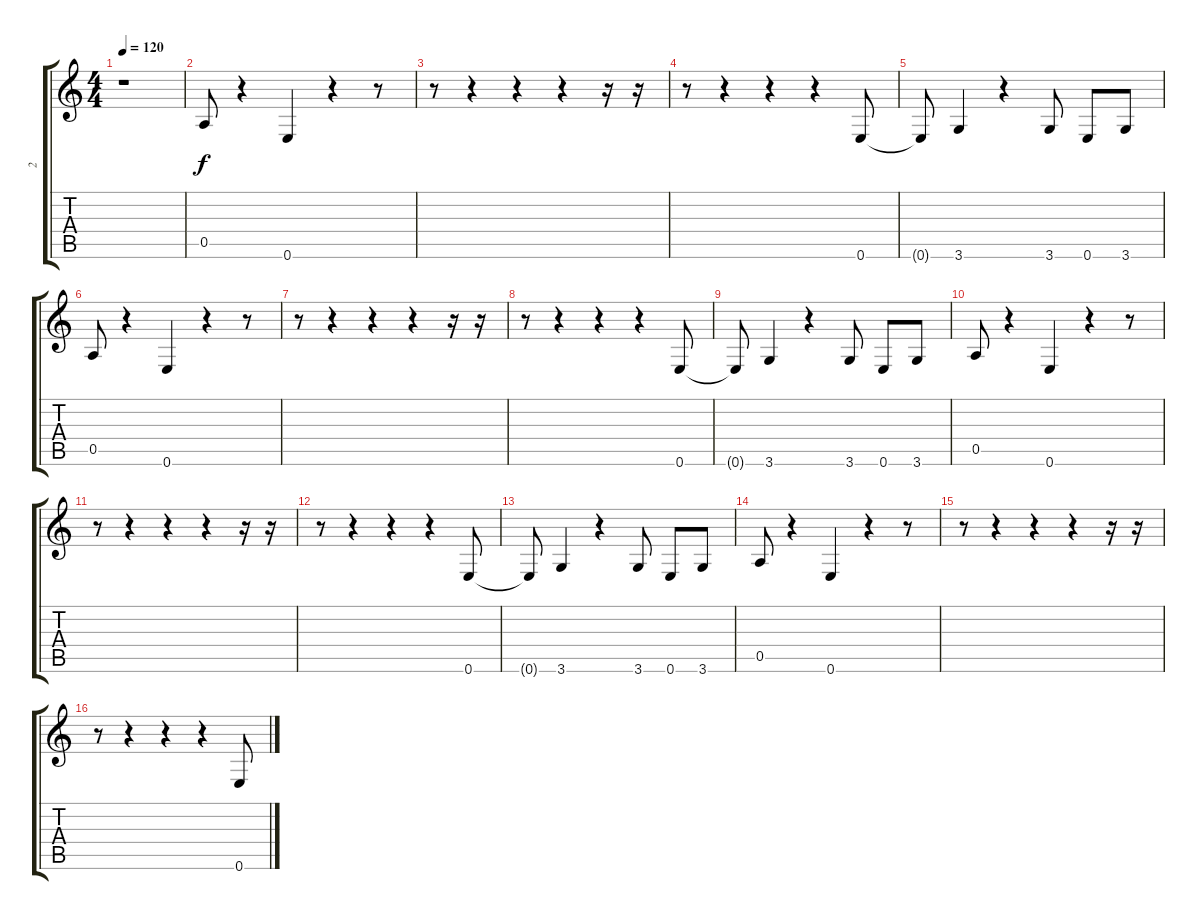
\track ("2" "2") {instrument electricbassfinger}
\staff {score tabs}
\tuning (E4 B3 G3 D3 A2 E2) {hide}
\ts (4 4)
\tempo 120
\clef g2
\ks c
r.1{dy f instrument electricbassfinger} |
0.5.8 r.4 0.6.4 r.4 r.8 |
r.8 r.4 r.4 r.4 r.16 r.16 |
r.8 r.4 r.4 r.4 0.6.8 |
0.6{t}.8 3.6.4 r.4 3.6.8 0.6.8 3.6.8 |
0.5.8 r.4 0.6.4 r.4 r.8 |
r.8 r.4 r.4 r.4 r.16 r.16 |
r.8 r.4 r.4 r.4 0.6.8 |
0.6{t}.8 3.6.4 r.4 3.6.8 0.6.8 3.6.8 |
0.5.8 r.4 0.6.4 r.4 r.8 |
r.8 r.4 r.4 r.4 r.16 r.16 |
r.8 r.4 r.4 r.4 0.6.8 |
0.6{t}.8 3.6.4 r.4 3.6.8 0.6.8 3.6.8 |
0.5.8 r.4 0.6.4 r.4 r.8 |
r.8 r.4 r.4 r.4 r.16 r.16 |
r.8 r.4 r.4 r.4 0.6.8
